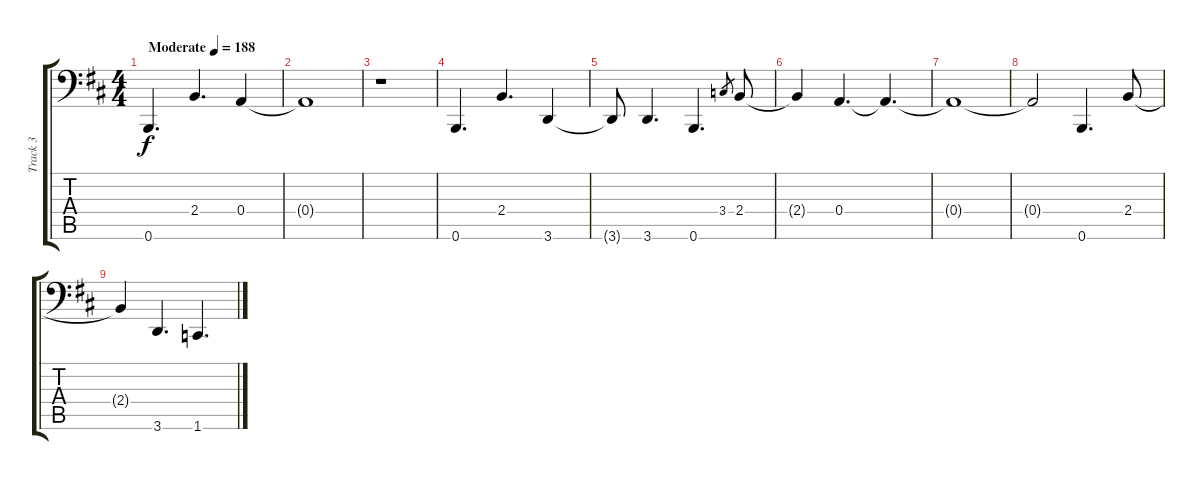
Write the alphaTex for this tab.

\track ("Track 3" "Track 3") {instrument electricbassfinger}
\staff {score tabs}
\tuning (C3 G2 D2 A1 E1 B0) {hide}
\ts (4 4)
\tempo (188 "Moderate")
\clef f4
\ks bminor
0.6.4{d dy f instrument electricbassfinger} 2.4.4{d} 0.4.4 |
0.4{t}.1 |
r.1 |
0.6.4{d} 2.4.4{d} 3.6.4 |
3.6{t}.8 3.6.4{d} 0.6.4{d} 3.4.8{gr} 2.4.8 |
2.4{t}.4 0.4.4{d} 0.4{t}.4{d} |
0.4{t}.1 |
0.4{t}.2 0.6.4{d} 2.4.8 |
2.4{t}.4 3.6.4{d} 1.6.4{d}
